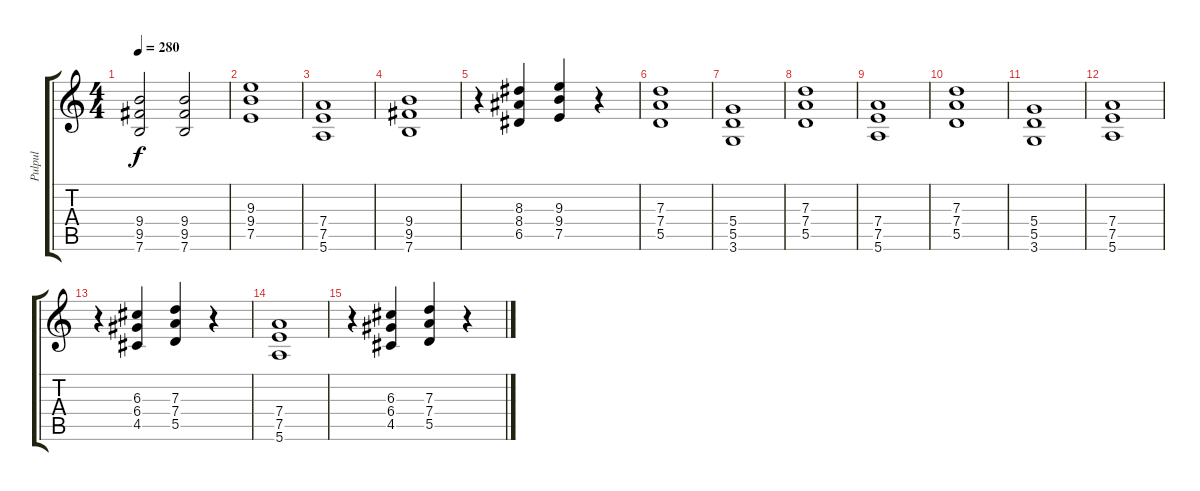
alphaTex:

\track ("Pulpul" "Pulpul") {instrument electricguitarclean}
\staff {score tabs}
\tuning (E4 B3 G3 D3 A2 E2) {hide}
\ts (4 4)
\tempo 280
\clef g2
\ks c
(9.4 9.5 7.6).2{dy f} (9.4 9.5 7.6).2 |
(9.3 9.4 7.5).1 |
(7.4 7.5 5.6).1 |
(9.4 9.5 7.6).1 |
r.4 (8.3 8.4 6.5).4 (9.3 9.4 7.5).4 r.4 |
(7.3 7.4 5.5).1 |
(5.4 5.5 3.6).1 |
(7.3 7.4 5.5).1 |
(7.4 7.5 5.6).1 |
(7.3 7.4 5.5).1 |
(5.4 5.5 3.6).1 |
(7.4 7.5 5.6).1 |
r.4 (6.3 6.4 4.5).4 (7.3 7.4 5.5).4 r.4 |
(7.4 7.5 5.6).1 |
r.4 (6.3 6.4 4.5).4 (7.3 7.4 5.5).4 r.4
